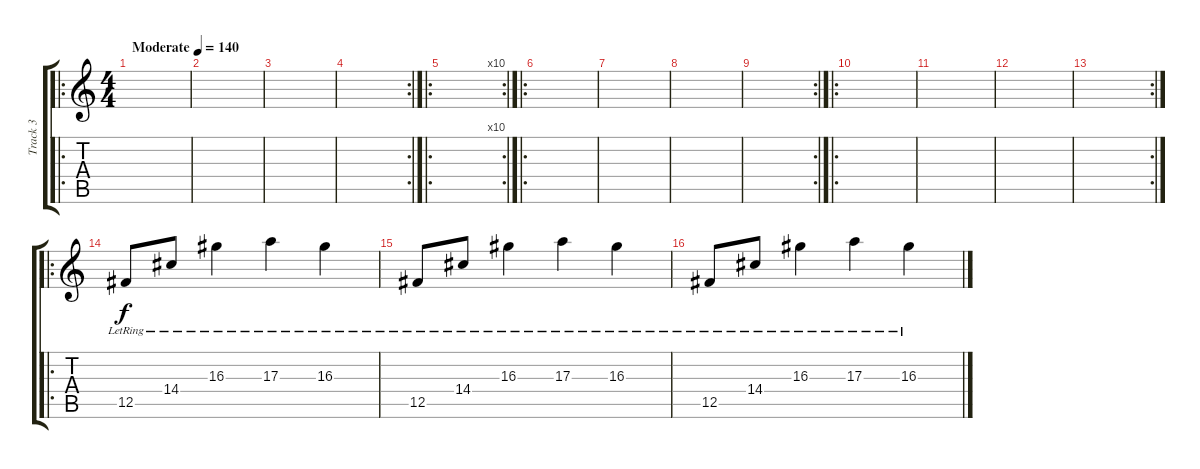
\track ("Track 3" "Track 3") {instrument acousticguitarsteel}
\staff {score tabs}
\tuning (Db4 Ab3 E3 B2 Gb2 Db2) {hide}
\ro
\ts (4 4)
\tempo (140 "Moderate")
\clef g2
\ks c
|
|
|
\rc 2
|
\ro
\rc 10
|
\ro
|
|
|
\rc 2
|
\ro
|
|
|
\rc 2
|
\ro
12.5{lr}.8 14.4{lr}.8 16.3{lr}.4 17.3{lr}.4 16.3{lr}.4 |
12.5{lr}.8 14.4{lr}.8 16.3{lr}.4 17.3{lr}.4 16.3{lr}.4 |
12.5{lr}.8 14.4{lr}.8 16.3{lr}.4 17.3{lr}.4 16.3{lr}.4
